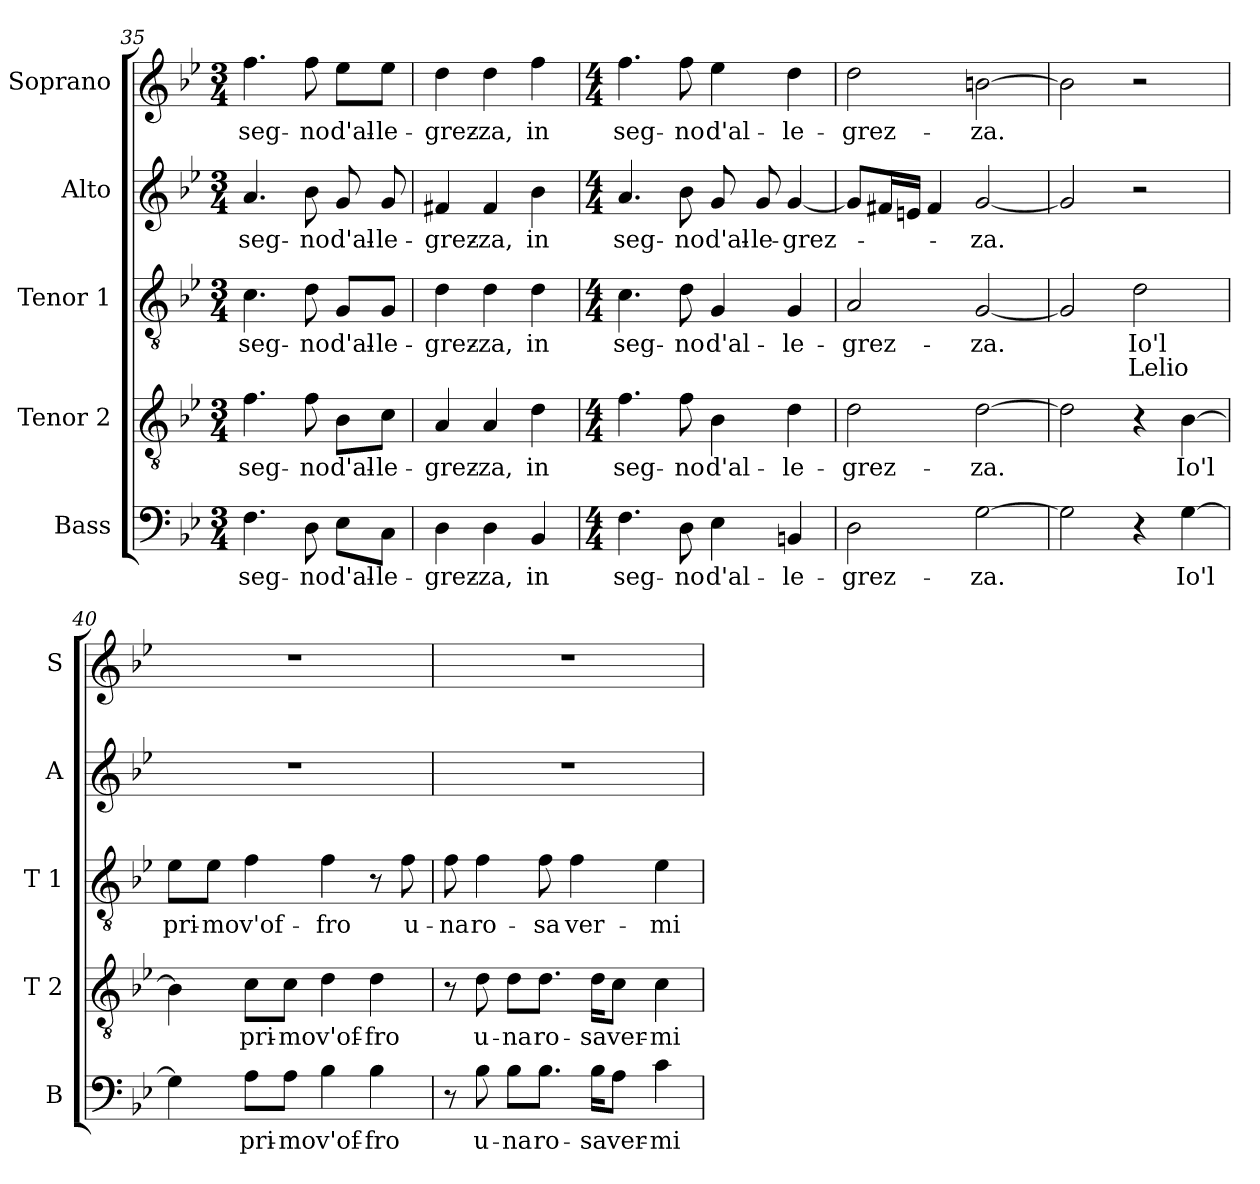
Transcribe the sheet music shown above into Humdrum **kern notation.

**kern	**text	**kern	**text	**kern	**text	**text	**kern	**text	**kern	**text
*part5	*part5	*part4	*part4	*part3	*part3	*part3	*part2	*part2	*part1	*part1
*staff5	*staff5	*staff4	*staff4	*staff3	*staff3	*staff3	*staff2	*staff2	*staff1	*staff1
*I"Bass	*	*I"Tenor 2	*	*I"Tenor 1	*	*	*I"Alto	*	*I"Soprano	*
*I'B	*	*I'T 2	*	*I'T 1	*	*	*I'A	*	*I'S	*
*clefF4	*	*clefGv2	*	*clefGv2	*	*	*clefG2	*	*clefG2	*
*k[b-e-]	*	*k[b-e-]	*	*k[b-e-]	*	*	*k[b-e-]	*	*k[b-e-]	*
*B-:	*	*B-:	*	*B-:	*	*	*B-:	*	*B-:	*
*M3/4	*	*M3/4	*	*M3/4	*	*	*M3/4	*	*M3/4	*
=35	=35	=35	=35	=35	=35	=35	=35	=35	=35	=35
!	!LO:LY:b	!	!LO:LY:b	!	!LO:LY:b	!	!	!LO:LY:b	!	!LO:LY:b
4.F\	seg-	4.f\	seg-	4.c\	seg-	.	4.a/	seg-	4.ff\	seg-
!	!LO:LY:b	!	!LO:LY:b	!	!LO:LY:b	!	!	!LO:LY:b	!	!LO:LY:b
8D\	-no	8f\	-no	8d\	-no	.	8b-\	-no	8ff\	-no
!	!LO:LY:b	!	!LO:LY:b	!	!LO:LY:b	!	!	!LO:LY:b	!	!LO:LY:b
8E-\L	d'al-	8B-\L	d'al-	8G/L	d'al-	.	8g/	d'al-	8ee-\L	d'al-
!	!LO:LY:b	!	!LO:LY:b	!	!LO:LY:b	!	!	!LO:LY:b	!	!LO:LY:b
8C\J	-le-	8c\J	-le-	8G/J	-le-	.	8g/	-le-	8ee-\J	-le-
=36	=36	=36	=36	=36	=36	=36	=36	=36	=36	=36
!	!LO:LY:b	!	!LO:LY:b	!	!LO:LY:b	!	!	!LO:LY:b	!	!LO:LY:b
4D\	-grez-	4A/	-grez-	4d\	-grez-	.	4f#X/	-grez-	4dd\	-grez-
!	!LO:LY:b	!	!LO:LY:b	!	!LO:LY:b	!	!	!LO:LY:b	!	!LO:LY:b
4D\	-za,	4A/	-za,	4d\	-za,	.	4f#/	-za,	4dd\	-za,
!	!LO:LY:b	!	!LO:LY:b	!	!LO:LY:b	!	!	!LO:LY:b	!	!LO:LY:b
4BB-/	in	4d\	in	4d\	in	.	4b-\	in	4ff\	in
=37	=37	=37	=37	=37	=37	=37	=37	=37	=37	=37
*M4/4	*	*M4/4	*	*M4/4	*	*	*M4/4	*	*M4/4	*
!	!LO:LY:b	!	!LO:LY:b	!	!LO:LY:b	!	!	!LO:LY:b	!	!LO:LY:b
4.F\	seg-	4.f\	seg-	4.c\	seg-	.	4.a/	seg-	4.ff\	seg-
!	!LO:LY:b	!	!LO:LY:b	!	!LO:LY:b	!	!	!LO:LY:b	!	!LO:LY:b
8D\	-no	8f\	-no	8d\	-no	.	8b-\	-no	8ff\	-no
!	!LO:LY:b	!	!LO:LY:b	!	!LO:LY:b	!	!	!LO:LY:b	!	!LO:LY:b
4E-\	d'al-	4B-\	d'al-	4G/	d'al-	.	8g/	d'al-	4ee-\	d'al-
!	!	!	!	!	!	!	!	!LO:LY:b	!	!
.	.	.	.	.	.	.	8g/	-le-	.	.
!	!LO:LY:b	!	!LO:LY:b	!	!LO:LY:b	!	!	!LO:LY:b	!	!LO:LY:b
4BBn/	-le-	4d\	-le-	4G/	-le-	.	[4g/	-grez-	4dd\	-le-
=38	=38	=38	=38	=38	=38	=38	=38	=38	=38	=38
!	!LO:LY:b	!	!LO:LY:b	!	!LO:LY:b	!	!	!	!	!LO:LY:b
2D\	-grez-	2d\	-grez-	2A/	-grez-	.	8g/L]	.	2dd\	-grez-
.	.	.	.	.	.	.	16f#X/L	.	.	.
.	.	.	.	.	.	.	16en/JJ	.	.	.
.	.	.	.	.	.	.	4f#/	.	.	.
!	!LO:LY:b	!	!LO:LY:b	!	!LO:LY:b	!	!	!LO:LY:b	!	!LO:LY:b
[2G\	-za.	[2d\	-za.	[2G/	-za.	.	[2g/	-za.	[2bn\	-za.
!!LO:LB:g=z
=39	=39	=39	=39	=39	=39	=39	=39	=39	=39	=39
2G\]	.	2d\]	.	2G/]	.	.	2g/]	.	2b\]	.
!	!	!	!	!	!LO:LY:b	!LO:LY:a	!	!	!	!
4r	.	4r	.	2d\	Io'l	Lelio	2r	.	2r	.
!	!LO:LY:b	!	!LO:LY:b	!	!	!	!	!	!	!
[4G\	Io'l	[4B-\	Io'l	.	.	.	.	.	.	.
=40	=40	=40	=40	=40	=40	=40	=40	=40	=40	=40
!	!	!	!	!	!LO:LY:b	!	!	!	!	!
4G\]	.	4B-\]	.	8e-\L	pri-	.	1r	.	1r	.
!	!	!	!	!	!LO:LY:b	!	!	!	!	!
.	.	.	.	8e-\J	-mo	.	.	.	.	.
!	!LO:LY:b	!	!LO:LY:b	!	!LO:LY:b	!	!	!	!	!
8A\L	pri-	8c\L	pri-	4f\	v'of-	.	.	.	.	.
!	!LO:LY:b	!	!LO:LY:b	!	!	!	!	!	!	!
8A\J	-mo	8c\J	-mo	.	.	.	.	.	.	.
!	!LO:LY:b	!	!LO:LY:b	!	!LO:LY:b	!	!	!	!	!
4B-\	v'of-	4d\	v'of-	4f\	-fro	.	.	.	.	.
!	!LO:LY:b	!	!LO:LY:b	!	!	!	!	!	!	!
4B-\	-fro	4d\	-fro	8r	.	.	.	.	.	.
!	!	!	!	!	!LO:LY:b	!	!	!	!	!
.	.	.	.	8f\	u-	.	.	.	.	.
=41	=41	=41	=41	=41	=41	=41	=41	=41	=41	=41
!	!	!	!	!	!LO:LY:b	!	!	!	!	!
8r	.	8r	.	8f\	-na	.	1r	.	1r	.
!	!LO:LY:b	!	!LO:LY:b	!	!LO:LY:b	!	!	!	!	!
8B-\	u-	8d\	u-	4f\	ro-	.	.	.	.	.
!	!LO:LY:b	!	!LO:LY:b	!	!	!	!	!	!	!
8B-\L	-na	8d\L	-na	.	.	.	.	.	.	.
!	!LO:LY:b	!	!LO:LY:b	!	!LO:LY:b	!	!	!	!	!
8.B-\J	ro-	8.d\J	ro-	8f\	-sa	.	.	.	.	.
!	!	!	!	!	!LO:LY:b	!	!	!	!	!
.	.	.	.	4f\	ver-	.	.	.	.	.
!	!LO:LY:b	!	!LO:LY:b	!	!	!	!	!	!	!
16B-\KL	-sa	16d\KL	-sa	.	.	.	.	.	.	.
!	!LO:LY:b	!	!LO:LY:b	!	!	!	!	!	!	!
8A\J	ver-	8c\J	ver-	.	.	.	.	.	.	.
!	!LO:LY:b	!	!LO:LY:b	!	!LO:LY:b	!	!	!	!	!
4c\	-mi-	4c\	-mi-	4e-\	-mi-	.	.	.	.	.
=	=	=	=	=	=	=	=	=	=	=
*-	*-	*-	*-	*-	*-	*-	*-	*-	*-	*-
